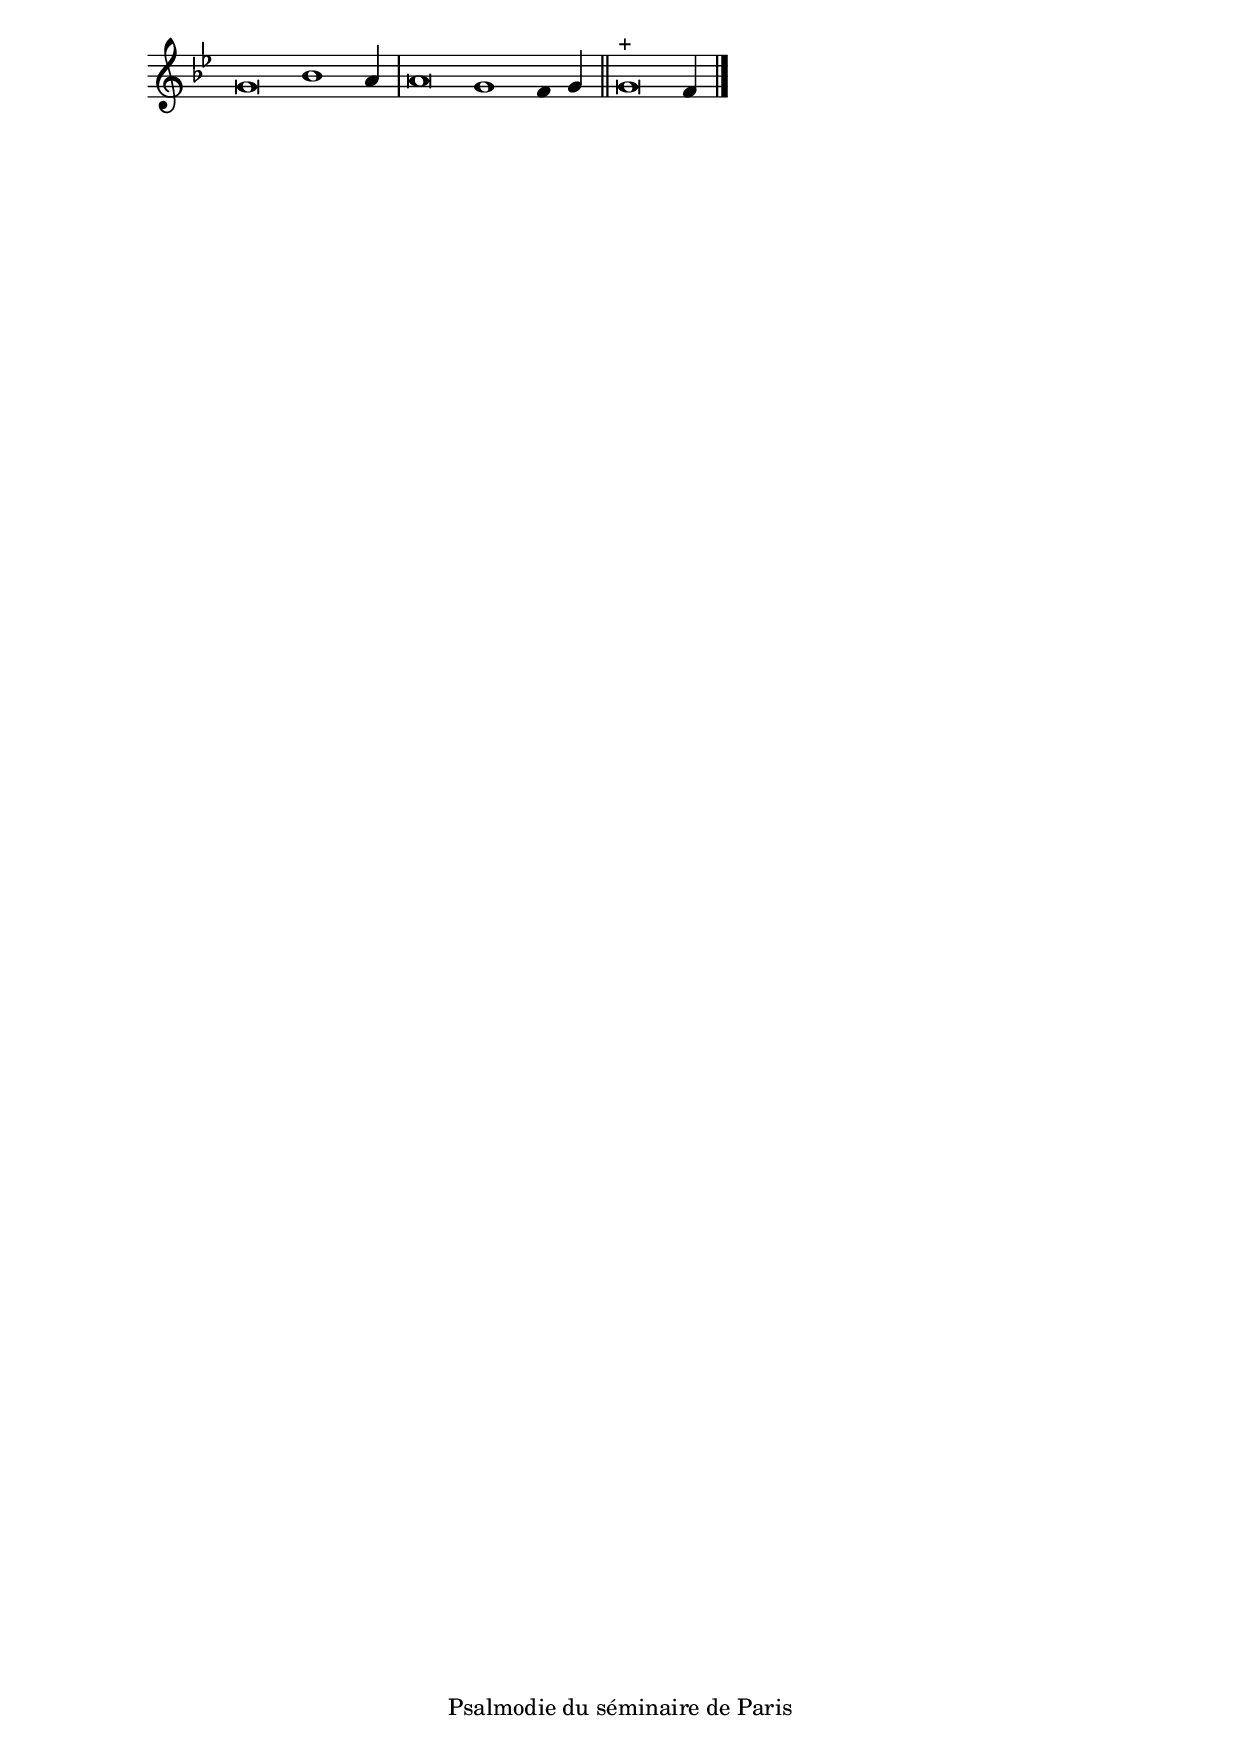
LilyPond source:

\version "2.20.0"
\language "italiano"

stemOff = \hide Staff.Stem
stemOn  = \undo \stemOff

\header {
  %title = "Cantique de l'Ancien Testament 19"
  %tagline = ##f
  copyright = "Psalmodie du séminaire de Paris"
}

\score {
  \new Staff \with { \remove "Time_signature_engraver" }
  \relative
  {
    \key sib \major
    \cadenzaOn
    \stemOff sol'\breve sib1 \stemOn la4
    \bar "|"
    \stemOff la\breve sol1 fa4 \stemOn sol4
    \bar "||"
    \stemOff sol\breve^\markup{ + } \stemOn fa4
    \bar "|."
  }
}